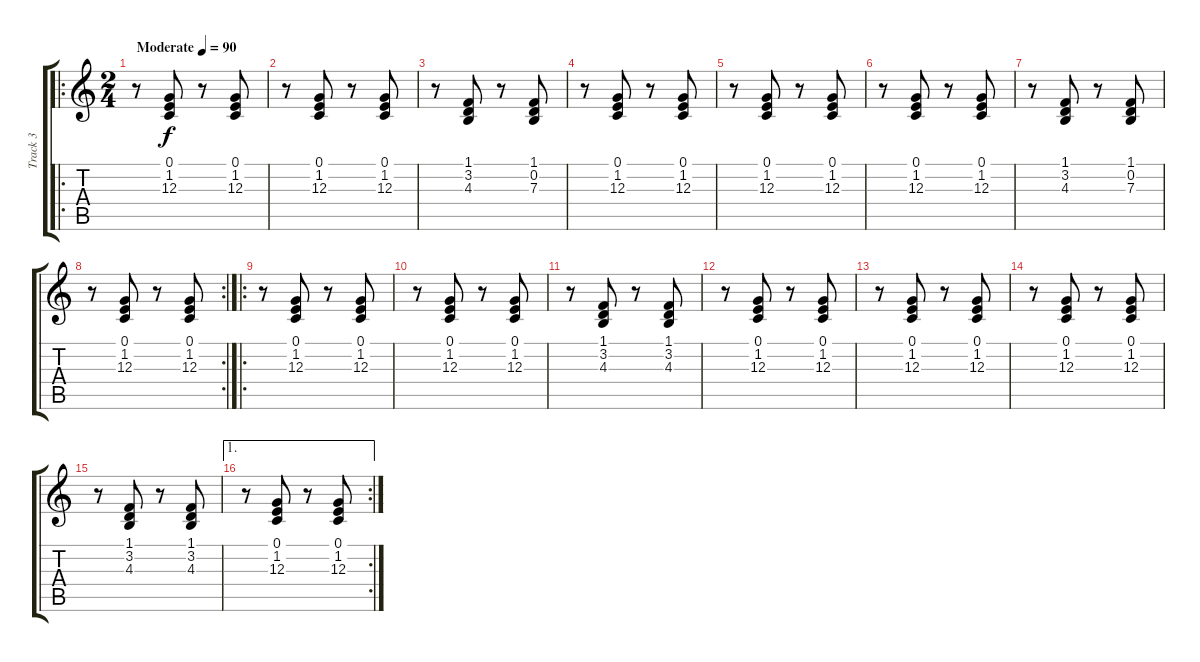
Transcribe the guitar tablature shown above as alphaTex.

\track ("Track 3" "Track 3") {instrument accordion}
\staff {score tabs}
\tuning (E4 B3 G3 D3 A2 E2) {hide}
\ro
\ts (2 4)
\tempo (90 "Moderate")
\clef g2
\ks c
r.8{dy f instrument accordion} (0.1 1.2 12.3).8 r.8 (0.1 1.2 12.3).8 |
r.8 (0.1 1.2 12.3).8 r.8 (0.1 1.2 12.3).8 |
r.8 (1.1 3.2 4.3).8 r.8 (1.1 0.2 7.3).8 |
r.8 (0.1 1.2 12.3).8 r.8 (0.1 1.2 12.3).8 |
r.8 (0.1 1.2 12.3).8 r.8 (0.1 1.2 12.3).8 |
r.8 (0.1 1.2 12.3).8 r.8 (0.1 1.2 12.3).8 |
r.8 (1.1 3.2 4.3).8 r.8 (1.1 0.2 7.3).8 |
\rc 2
r.8 (0.1 1.2 12.3).8 r.8 (0.1 1.2 12.3).8 |
\ro
r.8 (0.1 1.2 12.3).8 r.8 (0.1 1.2 12.3).8 |
r.8 (0.1 1.2 12.3).8 r.8 (0.1 1.2 12.3).8 |
r.8 (1.1 3.2 4.3).8 r.8 (1.1 3.2 4.3).8 |
r.8 (0.1 1.2 12.3).8 r.8 (0.1 1.2 12.3).8 |
r.8 (0.1 1.2 12.3).8 r.8 (0.1 1.2 12.3).8 |
r.8 (0.1 1.2 12.3).8 r.8 (0.1 1.2 12.3).8 |
r.8 (1.1 3.2 4.3).8 r.8 (1.1 3.2 4.3).8 |
\ae 1
\rc 2
r.8 (0.1 1.2 12.3).8 r.8 (0.1 1.2 12.3).8
